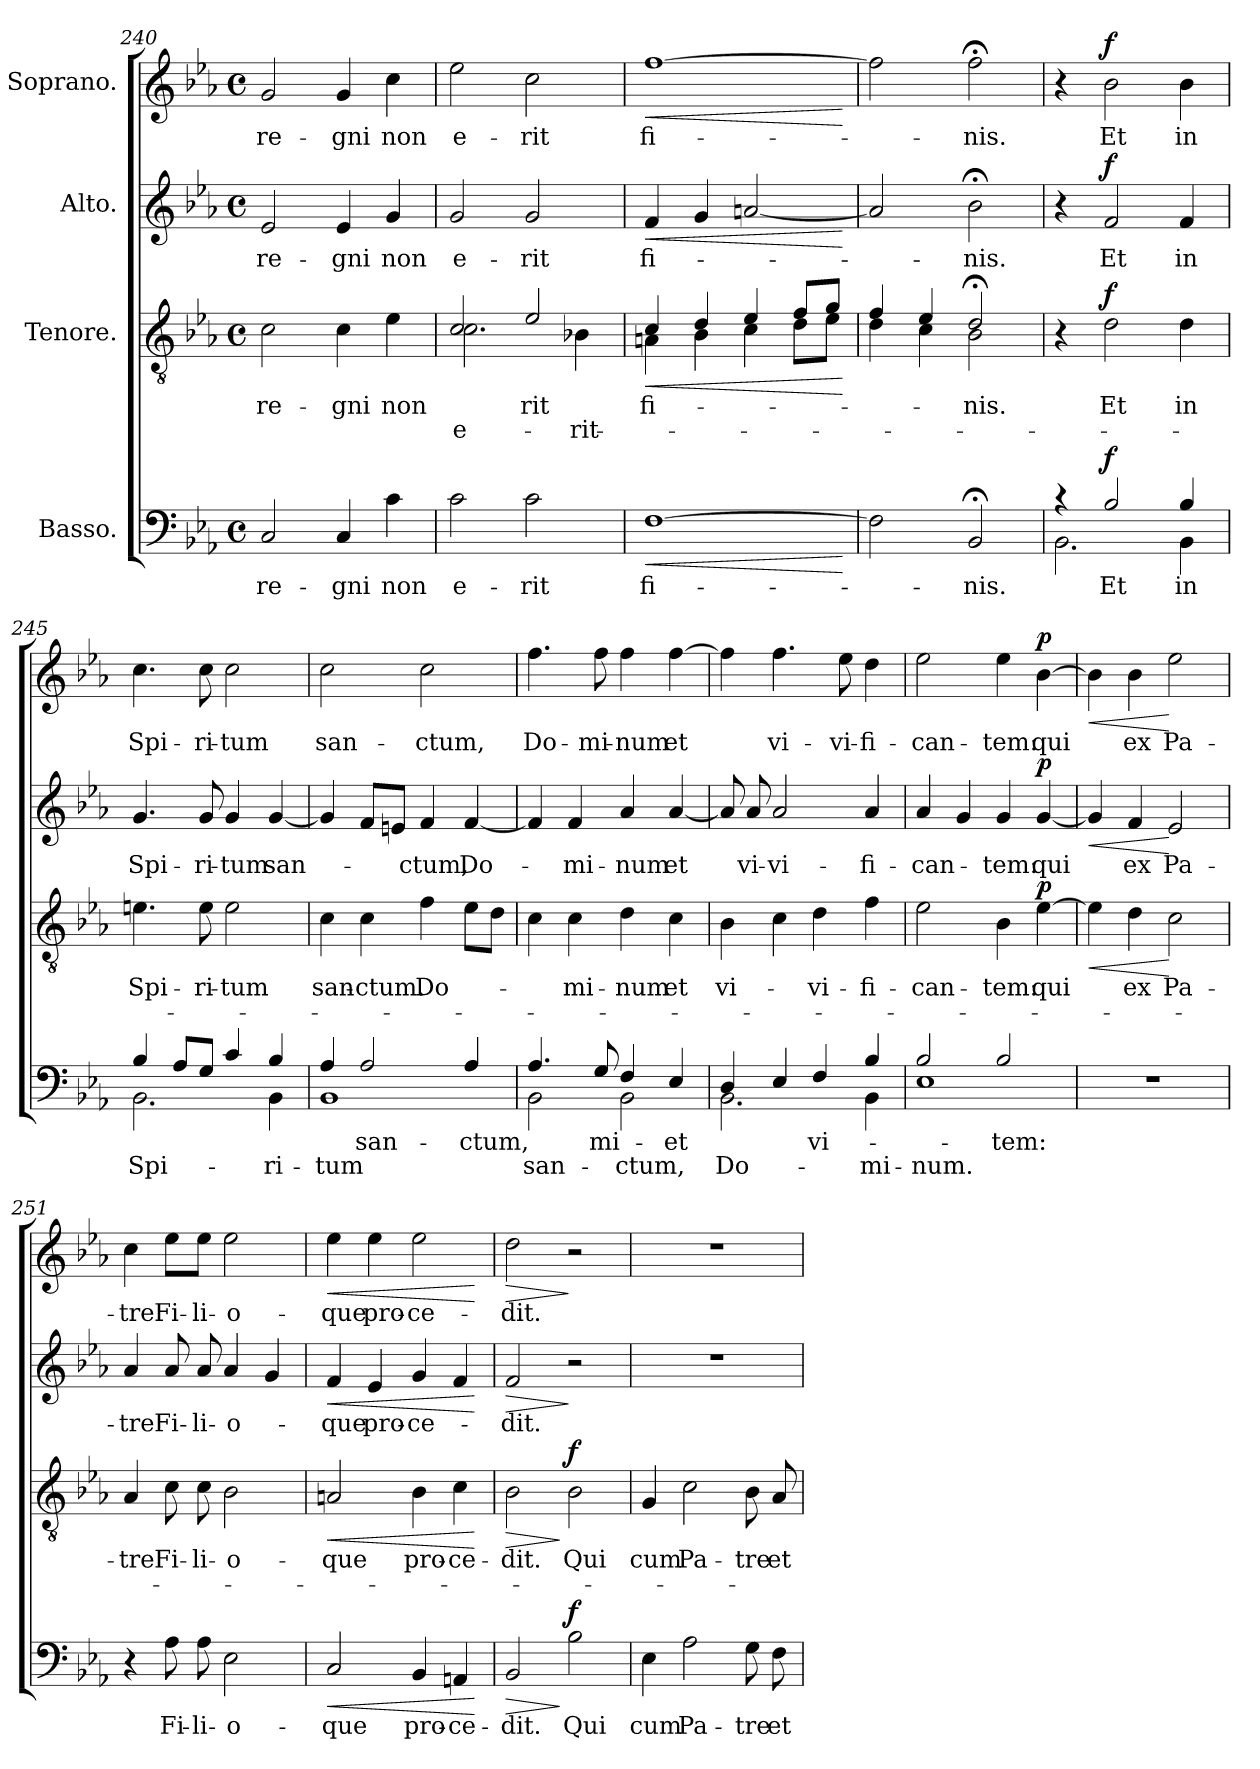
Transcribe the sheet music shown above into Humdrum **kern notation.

**kern	**text	**text	**dynam	**kern	**text	**text	**dynam	**kern	**text	**dynam	**kern	**text	**dynam
*part4	*part4	*part4	*part4	*part3	*part3	*part3	*part3	*part2	*part2	*part2	*part1	*part1	*part1
*staff4	*staff4	*staff4	*staff4	*staff3	*staff3	*staff3	*staff3	*staff2	*staff2	*staff2	*staff1	*staff1	*staff1
*I"Basso.	*	*	*	*I"Tenore.	*	*	*	*I"Alto.	*	*	*I"Soprano.	*	*
*clefF4	*	*	*	*clefGv2	*	*	*	*clefG2	*	*	*clefG2	*	*
*k[b-e-a-]	*	*	*	*k[b-e-a-]	*	*	*	*k[b-e-a-]	*	*	*k[b-e-a-]	*	*
*M4/4	*	*	*	*M4/4	*	*	*	*M4/4	*	*	*M4/4	*	*
*met(c)	*	*	*	*met(c)	*	*	*	*met(c)	*	*	*met(c)	*	*
=240	=240	=240	=240	=240	=240	=240	=240	=240	=240	=240	=240	=240	=240
!	!LO:LY:b	!	!	!	!LO:LY:b	!	!	!	!LO:LY:b	!	!	!LO:LY:b	!
2C/	re-	.	.	2c\	re-	.	.	2e-/	re-	.	2g/	re-	.
!	!LO:LY:b	!	!	!	!LO:LY:b	!	!	!	!LO:LY:b	!	!	!LO:LY:b	!
4C/	-gni	.	.	4c\	-gni	.	.	4e-/	-gni	.	4g/	-gni	.
!	!LO:LY:b	!	!	!	!LO:LY:b	!	!	!	!LO:LY:b	!	!	!LO:LY:b	!
4c\	non	.	.	4e-\	non	.	.	4g/	non	.	4cc\	non	.
=241	=241	=241	=241	=241	=241	=241	=241	=241	=241	=241	=241	=241	=241
!	!LO:LY:b	!	!	!	!LO:LY:b	!	!	!	!	!	!	!	!
*	*	*	*	*^	*	*	*	*	*	*	*	*	*
!	!	!	!	!	!	!	!LO:LY:b	!	!	!LO:LY:b	!	!	!LO:LY:b	!
*	*	*	*	*	*^	*	*	*	*	*	*	*	*	*
2c\	e-	.	.	2c/	2.c\	2c/yy	.	e-	.	2g/	e-	.	2ee-\	e-	.
!	!LO:LY:b	!	!	!	!	!	!LO:LY:b	!	!	!	!LO:LY:b	!	!	!LO:LY:b	!
2c\	-rit	.	.	2e-/	.	4ryy	-rit	.	.	2g/	-rit	.	2cc\	-rit	.
!	!	!	!	!	!	!	!	!LO:LY:b	!	!	!	!	!	!	!
.	.	.	.	.	4B-X\	4B-/yy	.	-rit	.	.	.	.	.	.	.
=242	=242	=242	=242	=242	=242	=242	=242	=242	=242	=242	=242	=242	=242	=242	=242
!	!LO:LY:b	!	!LO:HP:b	!	!	!	!LO:LY:b	!	!LO:HP:b	!	!LO:LY:b	!LO:HP:b	!	!LO:LY:b	!LO:HP:b
*	*	*	*	*	*v	*v	*	*	*	*	*	*	*	*	*
[1F	fi-	.	<	4c/	4An\	fi-	.	<	4f/	fi-	<	[1ff	fi-	<
.	.	.	.	4d/	4B-\	.	.	.	4g/	.	.	.	.	.
.	.	.	.	4e-/	4c\	.	.	.	[2an/	.	.	.	.	.
.	.	.	.	8f/L	8d\L	.	.	.	.	.	.	.	.	.
.	.	.	.	8g/J	8e-\J	.	.	.	.	.	.	.	.	.
*	*	*	*	*v	*v	*	*	*	*	*	*	*	*	*
.	.	.	[	.	.	.	[	.	.	[	.	.	[
=243	=243	=243	=243	=243	=243	=243	=243	=243	=243	=243	=243	=243	=243
*	*	*	*	*^	*	*	*	*	*	*	*	*	*
2F\]	.	.	.	4f/	4d\	.	.	.	2a/]	.	.	2ff\]	.	.
.	.	.	.	4e-/	4c\	.	.	.	.	.	.	.	.	.
!	!LO:LY:b	!	!	!	!	!LO:LY:b	!	!	!	!LO:LY:b	!	!	!LO:LY:b	!
2BB-;</	-nis.	.	.	2d;</	2B-\	-nis.	.	.	2b-;<\	-nis.	.	2ff;<\	nis.	.
*	*	*	*	*v	*v	*	*	*	*	*	*	*	*	*
=244	=244	=244	=244	=244	=244	=244	=244	=244	=244	=244	=244	=244	=244
*^	*	*	*	*	*	*	*	*	*	*	*	*	*
4r	2.BB-\	.	.	.	4r	.	.	.	4r	.	.	4r	.	.
!	!	!LO:LY:b	!	!LO:DY:a	!	!LO:LY:b	!	!LO:DY:a	!	!LO:LY:b	!LO:DY:a	!	!LO:LY:b	!LO:DY:a
2B-/	.	Et	.	f	2d\	Et	.	f	2f/	Et	f	2b-\	Et	f
!	!	!LO:LY:b	!	!	!	!LO:LY:b	!	!	!	!LO:LY:b	!	!	!LO:LY:b	!
4B-/	4BB-\	in	.	.	4d\	in	.	.	4f/	in	.	4b-\	in	.
=245	=245	=245	=245	=245	=245	=245	=245	=245	=245	=245	=245	=245	=245	=245
!	!	!LO:LY:b	!	!	!	!	!	!	!	!	!	!	!	!
!	!	!	!LO:LY:b	!	!	!LO:LY:b	!	!	!	!LO:LY:b	!	!	!LO:LY:b	!
4B-/	2.BB-\	.	Spi-	.	4.en\	Spi-	.	.	4.g/	Spi-	.	4.cc\	Spi-	.
8A-/L	.	.	.	.	.	.	.	.	.	.	.	.	.	.
!	!	!	!	!	!	!LO:LY:b	!	!	!	!LO:LY:b	!	!	!LO:LY:b	!
8G/J	.	.	.	.	8e\	-ri-	.	.	8g/	-ri-	.	8cc\	-ri-	.
!	!	!	!	!	!	!LO:LY:b	!	!	!	!LO:LY:b	!	!	!LO:LY:b	!
4c/	.	.	.	.	2e\	-tum	.	.	4g/	-tum	.	2cc\	-tum	.
!	!	!LO:LY:b	!	!	!	!	!	!	!	!	!	!	!	!
!	!	!	!LO:LY:b	!	!	!	!	!	!	!LO:LY:b	!	!	!	!
4B-/	4BB-\	.	-ri-	.	.	.	.	.	[4g/	san-	.	.	.	.
!!LO:PB:g=z
=246	=246	=246	=246	=246	=246	=246	=246	=246	=246	=246	=246	=246	=246	=246
!	!	!LO:LY:b	!	!	!	!	!	!	!	!	!	!	!	!
!	!	!	!LO:LY:b	!	!	!LO:LY:b	!	!	!	!	!	!	!LO:LY:b	!
4A-/	1BB-	.	-tum	.	4c\	san-	.	.	4g/]	.	.	2cc\	san-	.
!	!	!LO:LY:b	!	!	!	!LO:LY:b	!	!	!	!	!	!	!	!
2A-/	.	san-	.	.	4c\	-ctum.	.	.	8f/L	.	.	.	.	.
.	.	.	.	.	.	.	.	.	8en/J	.	.	.	.	.
!	!	!	!	!	!	!LO:LY:b	!	!	!	!LO:LY:b	!	!	!LO:LY:b	!
.	.	.	.	.	4f\	Do-	.	.	4f/	-ctum,	.	2cc\	-ctum,	.
!	!	!LO:LY:b	!	!	!	!	!	!	!	!LO:LY:b	!	!	!	!
4A-/	.	-ctum,	.	.	8e-\L	.	.	.	[4f/	Do-	.	.	.	.
.	.	.	.	.	8d\J	.	.	.	.	.	.	.	.	.
=247	=247	=247	=247	=247	=247	=247	=247	=247	=247	=247	=247	=247	=247	=247
!	!	!LO:LY:b	!	!	!	!	!	!	!	!	!	!	!	!
!	!	!	!LO:LY:b	!	!	!	!	!	!	!	!	!	!LO:LY:b	!
4.A-/	2BB-\	.	san-	.	4c\	.	.	.	4f/]	.	.	4.ff\	Do-	.
!	!	!	!	!	!	!LO:LY:b	!	!	!	!LO:LY:b	!	!	!	!
.	.	.	.	.	4c\	-mi-	.	.	4f/	-mi-	.	.	.	.
!	!	!LO:LY:b	!	!	!	!	!	!	!	!	!	!	!LO:LY:b	!
8G/	.	-mi-	.	.	.	.	.	.	.	.	.	8ff\	-mi-	.
!	!	!LO:LY:b	!	!	!	!	!	!	!	!	!	!	!	!
!	!	!	!LO:LY:b	!	!	!LO:LY:b	!	!	!	!LO:LY:b	!	!	!LO:LY:b	!
4F/	2BB-\	.	-ctum,	.	4d\	-num	.	.	4a-/	-num	.	4ff\	-num	.
!	!	!LO:LY:b	!	!	!	!LO:LY:b	!	!	!	!LO:LY:b	!	!	!LO:LY:b	!
4E-/	.	et	.	.	4c\	et	.	.	[4a-/	et	.	[4ff\	et	.
=248	=248	=248	=248	=248	=248	=248	=248	=248	=248	=248	=248	=248	=248	=248
!	!	!LO:LY:b	!	!	!	!	!	!	!	!	!	!	!	!
!	!	!	!LO:LY:b	!	!	!LO:LY:b	!	!	!	!	!	!	!	!
4D/	2.BB-\	.	Do-	.	4B-\	vi-	.	.	8a-/]	.	.	4ff\]	.	.
!	!	!	!	!	!	!	!	!	!	!LO:LY:b	!	!	!	!
.	.	.	.	.	.	.	.	.	8a-/	vi-	.	.	.	.
!	!	!	!	!	!	!	!	!	!	!LO:LY:b	!	!	!LO:LY:b	!
4E-/	.	.	.	.	4c\	.	.	.	2a-/	-vi-	.	4.ff\	vi-	.
!	!	!LO:LY:b	!	!	!	!LO:LY:b	!	!	!	!	!	!	!	!
4F/	.	-vi-	.	.	4d\	-vi-	.	.	.	.	.	.	.	.
!	!	!	!	!	!	!	!	!	!	!	!	!	!LO:LY:b	!
.	.	.	.	.	.	.	.	.	.	.	.	8ee-\	-vi-	.
!	!	!LO:LY:b	!	!	!	!	!	!	!	!	!	!	!	!
!	!	!	!LO:LY:b	!	!	!LO:LY:b	!	!	!	!LO:LY:b	!	!	!LO:LY:b	!
4B-/	4BB-\	.	-mi-	.	4f\	-fi-	.	.	4a-/	-fi-	.	4dd\	-fi-	.
=249	=249	=249	=249	=249	=249	=249	=249	=249	=249	=249	=249	=249	=249	=249
!	!	!LO:LY:b	!	!	!	!	!	!	!	!	!	!	!	!
!	!	!	!LO:LY:b	!	!	!LO:LY:b	!	!	!	!LO:LY:b	!	!	!LO:LY:b	!
2B-/	1E-	.	-num.	.	2e-\	-can-	.	.	4a-/	-can-	.	2ee-\	-can-	.
.	.	.	.	.	.	.	.	.	4g/	.	.	.	.	.
!	!	!LO:LY:b	!	!	!	!LO:LY:b	!	!	!	!LO:LY:b	!	!	!LO:LY:b	!
2B-/	.	-tem:	.	.	4B-\	-tem:	.	.	4g/	-tem:	.	4ee-\	-tem:	.
!	!	!	!	!	!	!LO:LY:b	!	!LO:DY:a	!	!LO:LY:b	!LO:DY:a	!	!LO:LY:b	!LO:DY:a
.	.	.	.	.	[4e-\	qui	.	p	[4g/	qui	p	[4b-\	qui	p
*v	*v	*	*	*	*	*	*	*	*	*	*	*	*	*
=250	=250	=250	=250	=250	=250	=250	=250	=250	=250	=250	=250	=250	=250
!	!	!	!	!	!	!	!LO:HP:b	!	!	!LO:HP:b	!	!	!LO:HP:b
1r	.	.	.	4e-\]	.	.	<	4g/]	.	<	4b-\]	.	<
!	!	!	!	!	!LO:LY:b	!	!	!	!LO:LY:b	!	!	!LO:LY:b	!
.	.	.	.	4d\	ex	.	.	4f/	ex	.	4b-\	ex	.
!	!	!	!	!	!LO:LY:b	!	!	!	!LO:LY:b	!	!	!LO:LY:b	!
.	.	.	.	2c\	Pa-	.	[	2e-/	Pa-	[	2ee-\	Pa-	[
=251	=251	=251	=251	=251	=251	=251	=251	=251	=251	=251	=251	=251	=251
!	!	!	!	!	!LO:LY:b	!	!	!	!LO:LY:b	!	!	!LO:LY:b	!
4r	.	.	.	4A-/	-tre	.	.	4a-/	-tre	.	4cc\	-tre	.
!	!LO:LY:b	!	!	!	!LO:LY:b	!	!	!	!LO:LY:b	!	!	!LO:LY:b	!
8A-\	Fi-	.	.	8c\	Fi-	.	.	8a-/	Fi-	.	8ee-\L	Fi-	.
!	!LO:LY:b	!	!	!	!LO:LY:b	!	!	!	!LO:LY:b	!	!	!LO:LY:b	!
8A-\	-li-	.	.	8c\	-li-	.	.	8a-/	-li-	.	8ee-\J	-li-	.
!	!LO:LY:b	!	!	!	!LO:LY:b	!	!	!	!LO:LY:b	!	!	!LO:LY:b	!
2E-\	-o-	.	.	2B-\	-o-	.	.	4a-/	-o-	.	2ee-\	-o-	.
.	.	.	.	.	.	.	.	4g/	.	.	.	.	.
!!LO:LB:g=z
=252	=252	=252	=252	=252	=252	=252	=252	=252	=252	=252	=252	=252	=252
!	!LO:LY:b	!	!LO:HP:b	!	!LO:LY:b	!	!LO:HP:b	!	!LO:LY:b	!LO:HP:b	!	!LO:LY:b	!LO:HP:b
2C/	que	.	<	2An/	que	.	<	4f/	que	<	4ee-\	que	<
!	!	!	!	!	!	!	!	!	!LO:LY:b	!	!	!LO:LY:b	!
.	.	.	.	.	.	.	.	4e-/	pro-	.	4ee-\	pro-	.
!	!LO:LY:b	!	!	!	!LO:LY:b	!	!	!	!LO:LY:b	!	!	!LO:LY:b	!
4BB-/	pro-	.	.	4B-\	pro-	.	.	4g/	-ce-	.	2ee-\	-ce-	.
!	!LO:LY:b	!	!	!	!LO:LY:b	!	!	!	!	!	!	!	!
4AAn/	-ce-	.	.	4c\	-ce-	.	.	4f/	.	.	.	.	.
.	.	.	[	.	.	.	[	.	.	[	.	.	[
=253	=253	=253	=253	=253	=253	=253	=253	=253	=253	=253	=253	=253	=253
!	!LO:LY:b	!	!LO:HP:b	!	!LO:LY:b	!	!LO:HP:b	!	!LO:LY:b	!LO:HP:b	!	!LO:LY:b	!LO:HP:b
2BB-/	-dit.	.	>	2B-\	-dit.	.	>	2f/	-dit.	>	2dd\	-dit.	>
!	!LO:LY:b	!	!LO:DY:n=1:a	!	!LO:LY:b	!	!LO:DY:n=1:a	!	!	!	!	!	!
2B-\	Qui	.	] f	2B-\	Qui	.	] f	2r	.	]	2r	.	]
=254	=254	=254	=254	=254	=254	=254	=254	=254	=254	=254	=254	=254	=254
!	!LO:LY:b	!	!	!	!LO:LY:b	!	!	!	!	!	!	!	!
4E-\	cum	.	.	4G/	cum	.	.	1r	.	.	1r	.	.
!	!LO:LY:b	!	!	!	!LO:LY:b	!	!	!	!	!	!	!	!
2A-\	Pa-	.	.	2c\	Pa-	.	.	.	.	.	.	.	.
!	!LO:LY:b	!	!	!	!LO:LY:b	!	!	!	!	!	!	!	!
8G\	-tre	.	.	8B-\	-tre	.	.	.	.	.	.	.	.
!	!LO:LY:b	!	!	!	!LO:LY:b	!	!	!	!	!	!	!	!
8F\	et	.	.	8A-/	et	.	.	.	.	.	.	.	.
=	=	=	=	=	=	=	=	=	=	=	=	=	=
*-	*-	*-	*-	*-	*-	*-	*-	*-	*-	*-	*-	*-	*-
